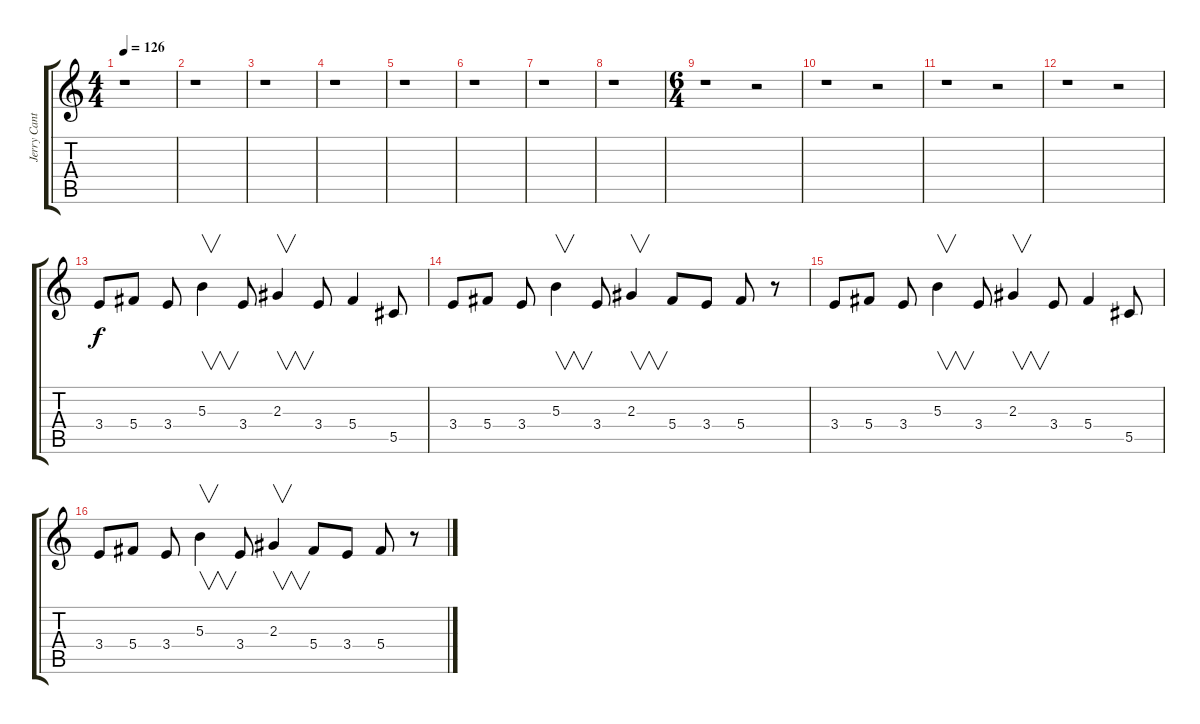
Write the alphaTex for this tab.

\track ("Jerry Cantrell (Guitar Lead)" "Jerry Cant") {instrument distortionguitar}
\staff {score tabs}
\tuning (Eb4 Bb3 Gb3 Db3 Ab2 Eb2) {hide}
\ts (4 4)
\tempo 126
\clef g2
\ks c
r.1{dy f} |
r.1 |
r.1 |
r.1 |
r.1 |
r.1 |
r.1 |
r.1 |
\ts (6 4)
r.1 r.2 |
r.1 r.2 |
r.1 r.2 |
r.1 r.2 |
3.4.8 5.4.8 3.4.8 5.3.4{v} 3.4.8 2.3.4{v} 3.4.8 5.4.4 5.5.8 |
3.4.8 5.4.8 3.4.8 5.3.4{v} 3.4.8 2.3.4{v} 5.4.8 3.4.8 5.4.8 r.8 |
3.4.8 5.4.8 3.4.8 5.3.4{v} 3.4.8 2.3.4{v} 3.4.8 5.4.4 5.5.8 |
3.4.8 5.4.8 3.4.8 5.3.4{v} 3.4.8 2.3.4{v} 5.4.8 3.4.8 5.4.8 r.8
